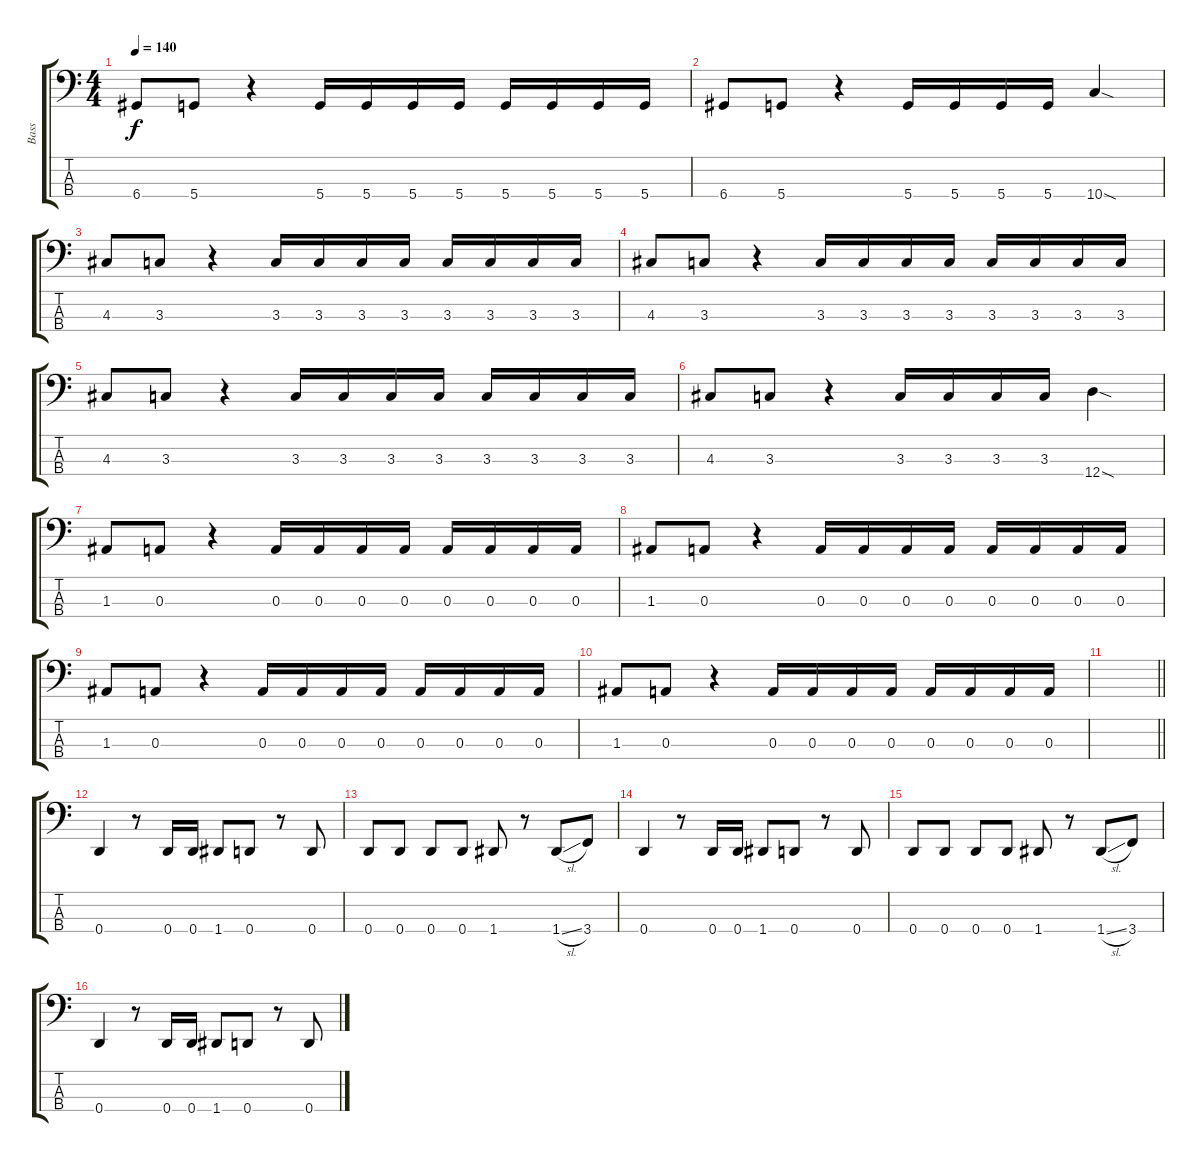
\track ("Bass" "Bass") {instrument electricbasspick}
\staff {score tabs}
\tuning (G2 D2 A1 D1) {hide}
\ts (4 4)
\tempo 140
\clef f4
\ks c
6.4.8{dy f} 5.4.8 r.4 5.4.16 5.4.16 5.4.16 5.4.16 5.4.16 5.4.16 5.4.16 5.4.16 |
6.4.8 5.4.8 r.4 5.4.16 5.4.16 5.4.16 5.4.16 10.4{sod}.4 |
4.3.8 3.3.8 r.4 3.3.16 3.3.16 3.3.16 3.3.16 3.3.16 3.3.16 3.3.16 3.3.16 |
4.3.8 3.3.8 r.4 3.3.16 3.3.16 3.3.16 3.3.16 3.3.16 3.3.16 3.3.16 3.3.16 |
4.3.8 3.3.8 r.4 3.3.16 3.3.16 3.3.16 3.3.16 3.3.16 3.3.16 3.3.16 3.3.16 |
4.3.8 3.3.8 r.4 3.3.16 3.3.16 3.3.16 3.3.16 12.4{sod}.4 |
1.3.8 0.3.8 r.4 0.3.16 0.3.16 0.3.16 0.3.16 0.3.16 0.3.16 0.3.16 0.3.16 |
1.3.8 0.3.8 r.4 0.3.16 0.3.16 0.3.16 0.3.16 0.3.16 0.3.16 0.3.16 0.3.16 |
1.3.8 0.3.8 r.4 0.3.16 0.3.16 0.3.16 0.3.16 0.3.16 0.3.16 0.3.16 0.3.16 |
1.3.8 0.3.8 r.4 0.3.16 0.3.16 0.3.16 0.3.16 0.3.16 0.3.16 0.3.16 0.3.16 |
\barLineRight lightlight
|
0.4.4 r.8 0.4.16 0.4.16 1.4.8 0.4.8 r.8 0.4.8 |
0.4.8 0.4.8 0.4.8 0.4.8 1.4.8 r.8 1.4{sl}.8 3.4.8 |
0.4.4 r.8 0.4.16 0.4.16 1.4.8 0.4.8 r.8 0.4.8 |
0.4.8 0.4.8 0.4.8 0.4.8 1.4.8 r.8 1.4{sl}.8 3.4.8 |
0.4.4 r.8 0.4.16 0.4.16 1.4.8 0.4.8 r.8 0.4.8
